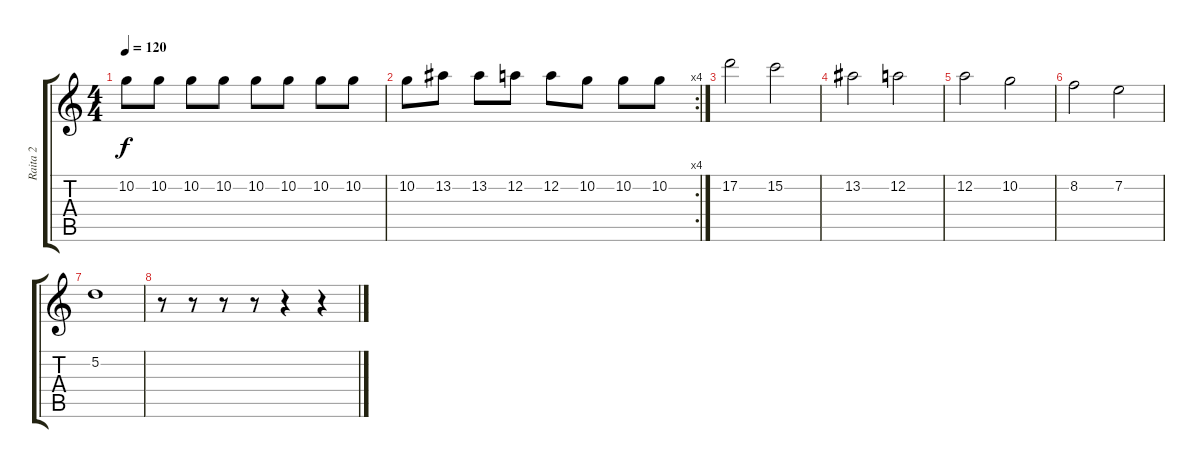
\track ("Raita 2" "Raita 2") {instrument distortionguitar}
\staff {score tabs}
\tuning (D4 A3 F3 C3 G2 D2) {hide}
\ts (4 4)
\tempo 120
\clef g2
\ks c
10.2.8{dy f} 10.2.8 10.2.8 10.2.8 10.2.8 10.2.8 10.2.8 10.2.8 |
\rc 4
10.2.8 13.2.8 13.2.8 12.2.8 12.2.8 10.2.8 10.2.8 10.2.8 |
17.2.2 15.2.2 |
13.2.2 12.2.2 |
12.2.2 10.2.2 |
8.2.2 7.2.2 |
5.2.1 |
r.8 r.8 r.8 r.8 r.4 r.4
